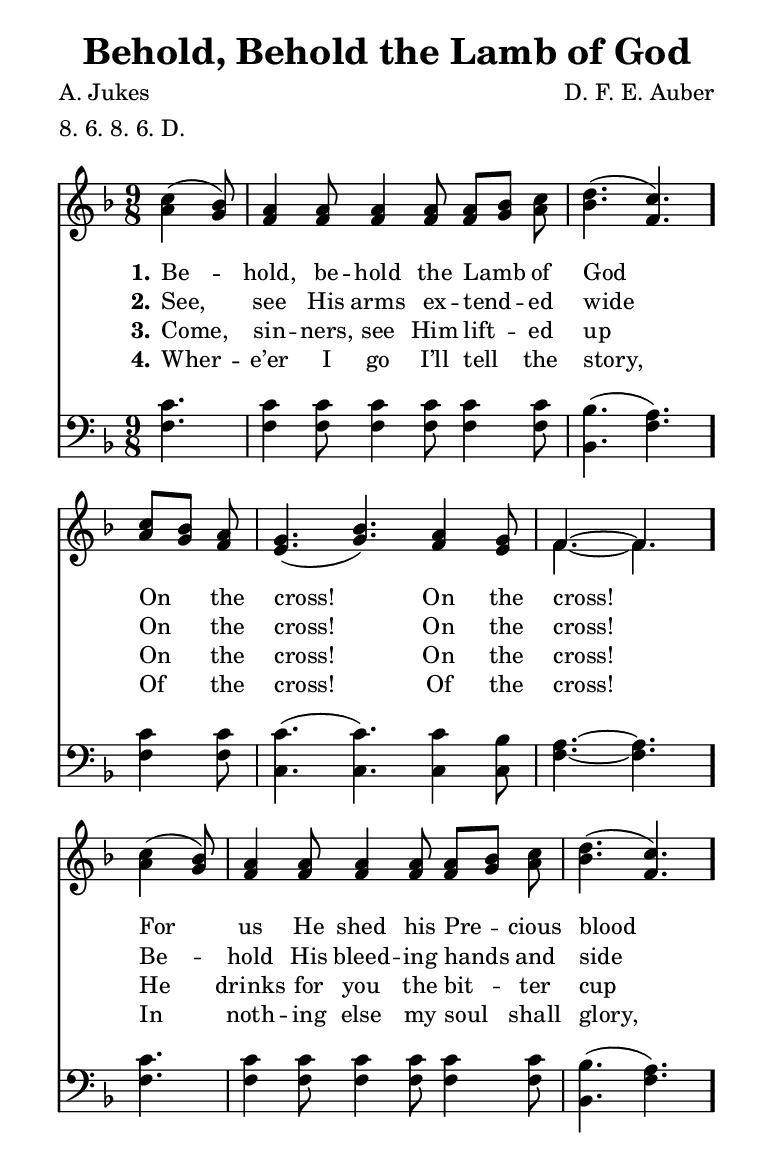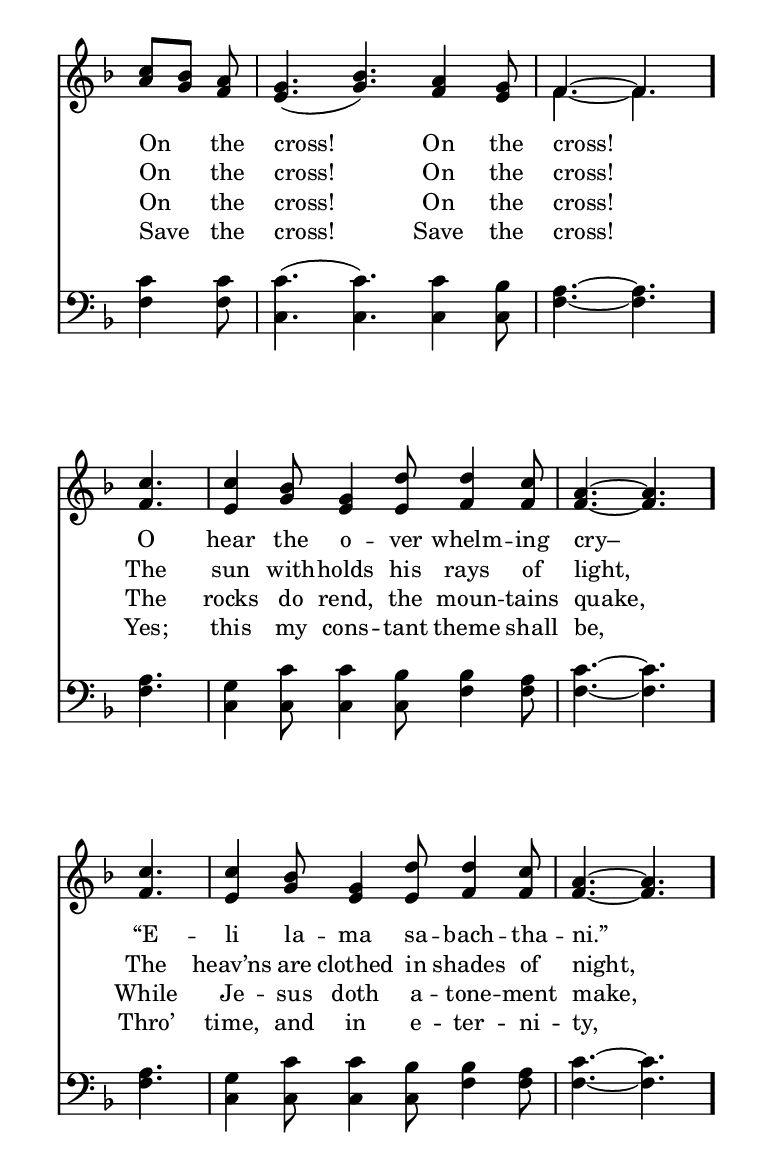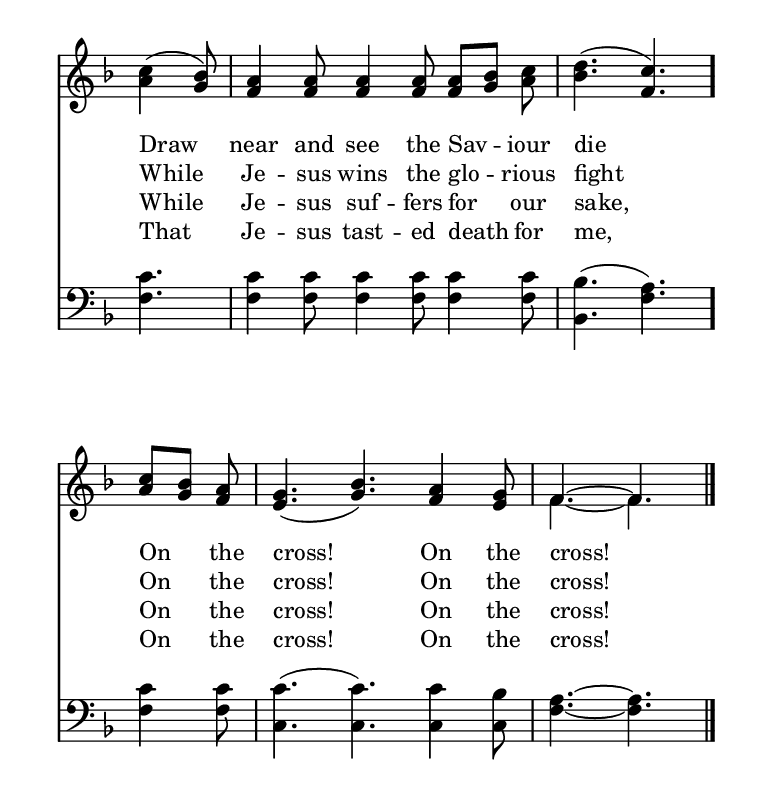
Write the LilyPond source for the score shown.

\include "common/global.ily"
\paper {
  \include "common/paper.ily"
}


\header{
  hymnnumber = "3"
  title = "Behold, Behold the Lamb of God"
  tunename = "Mercy’s Free"
  meter = "8. 6. 8. 6. D." % original has 8. 6. 8. 6. 8. 6. 8. 6.
  poet = "A. Jukes"
  composer = "D. F. E. Auber"
  %copyright = ""
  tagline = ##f
}

global = {
  \include "common/overrides.ily"
  \autoBeamOff
  \override Staff.TimeSignature.style = #'numbered \time 9/8
  \once \override Score.MetronomeMark.transparent = ##t
  \tempo 4 = 80
  \key f \major
  \partial 4.
}

patternOne   = { c4( c8) | c4 c8 c4 c8 c8[ c8] c8 | c4.( c4.) c8[ c8] c8 | c4.( c4.) c4 c8 | c4. ~ c4. }
patternTwo   = { c4. | c4 c8 c4 c8 c4 c8 | c4. ~ c4. c4. | c4 c8 c4 c8 c4 c8 | c4. ~ c4. }
patternThree = { c4. | c4 c8 c4 c8 c4 c8 | c4.( c4.) c4 c8 | c4.( c4.) c4 c8 | c4. ~ c4. }

notesSoprano = {
\global
\relative c' {

    \changePitch \patternOne { c' bes | a a a a a bes c | d c c bes a | g bes a g | f f }
    \changePitch \patternOne { c' bes | a a a a a bes c | d c c bes a | g bes a g | f f }
    \changePitch \patternTwo { c' | c bes g d' d c | a a c | c bes g d' d c | a a }
    \changePitch \patternOne { c bes | a a a a a bes c | d c c bes a | g bes a g | f f }

    \bar "|."

}
}

notesAlto = {
\global
\relative e' {

    \changePitch \patternOne { a g | f f f f f g a | bes f a g f | e g f e | f f }
    \changePitch \patternOne { a g | f f f f f g a | bes f a g f | e g f e | f f }
    \changePitch \patternTwo { f | e g e e f f | f f f | e g e e f f | f f }
    \changePitch \patternOne { a g | f f f f f g a | bes f a g f | e g f e | f f }

}
}

notesTenor = {
\global
\relative a {

    \changePitch \patternThree { c | c c c c c c | bes a c c | c c c bes | a a }
    \changePitch \patternThree { c | c c c c c c | bes a c c | c c c bes | a a }
    \changePitch \patternTwo   { a | g c c bes bes a | c c a | g c c bes bes a | c c }
    \changePitch \patternThree { c | c c c c c c | bes a c c | c c c bes | a a }

}
}

notesBass = {
\global
\relative a {

    \changePitch \patternThree { f | f f f f f f | bes, f' f f | c c c c | f f }
    \changePitch \patternThree { f | f f f f f f | bes, f' f f | c c c c | f f }
    \changePitch \patternTwo   { f | c c c c f f | f f | f c c c c f f | f f }
    \changePitch \patternThree { f | f f f f f f | bes, f' f f | c c c c | f f }

}
}

wordsA = \lyricmode {
\set stanza = "1."

    Be -- hold, be -- hold the Lamb of God \bar "."
    On the cross! On the cross! \bar "." \break
    For us He shed his Pre -- cious blood \bar "."
    On the cross! On the cross! \bar "." \break
    O hear the o -- ver whelm -- ing cry– \bar "."
    “E -- li la -- ma sa -- bach -- tha -- ni.” \bar "." \break
    Draw near and see the Sav -- iour die \bar "."
    On the cross! On the cross! \bar "."

}

wordsB = \lyricmode {
\set stanza = "2."

    See, see His arms ex -- tend -- ed wide
    On the cross! On the cross! \bar "."
    Be -- hold His bleed -- ing hands and side
    On the cross! On the cross! \bar "."
    The sun with -- holds his rays of light,
    The heav’ns are clothed in shades of night,
    While Je -- sus wins the glo -- rious fight
    On the cross! On the cross! \bar "."

}

wordsC = \lyricmode {
\set stanza = "3."

    Come, sin -- ners, see Him lift -- ed up
    On the cross! On the cross! \bar "."
    He drinks for you the bit -- ter cup
    On the cross! On the cross! \bar "."
    The rocks do rend, the moun -- tains quake,
    While Je -- sus doth a -- tone -- ment make,
    While Je -- sus suf -- fers for our sake,
    On the cross! On the cross! \bar "."

}

wordsD = \lyricmode {
\set stanza = "4."

    Wher -- e’er I go I’ll tell the story,
    Of the cross! Of the cross! \bar "."
    In noth -- ing else my soul shall glory,
    Save the cross! Save the cross! \bar "."
    Yes; this my cons -- tant theme shall be,
    Thro’ time, and in e -- ter -- ni -- ty,
    That Je -- sus tast -- ed death for me,
    On the cross! On the cross! \bar "."

}


\score {
  \context ChoirStaff <<
    \context Staff = upper <<
      \set Staff.autoBeaming = ##f
      \set ChoirStaff.systemStartDelimiter = #'SystemStartBar
      \set ChoirStaff.printPartCombineTexts = ##f
      \partcombine #'(2 . 9) \notesSoprano \notesAlto
      \context NullVoice = sopranos { \voiceOne << \notesSoprano >> }
      \context NullVoice = altos { \voiceTwo << \notesAlto >> }
      \context Lyrics = one   \lyricsto sopranos \wordsA
      \context Lyrics = two   \lyricsto sopranos \wordsB
      \context Lyrics = three \lyricsto sopranos \wordsC
      \context Lyrics = four  \lyricsto sopranos \wordsD
    >>
    \context Staff = men <<
      \set Staff.autoBeaming = ##f
      \clef bass
      \set ChoirStaff.printPartCombineTexts = ##f
      \partcombine #'(2 . 9) \notesTenor \notesBass
      \context NullVoice = tenors { \voiceOne << \notesTenor >> }
      \context NullVoice = basses { \voiceTwo << \notesBass >> }
    >>
  >>
  \layout {
    \include "common/layout.ily"
  }
  \midi{
    \include "common/midi.ily"
  }
}

\version "2.19.49"  % necessary for upgrading to future LilyPond versions.

